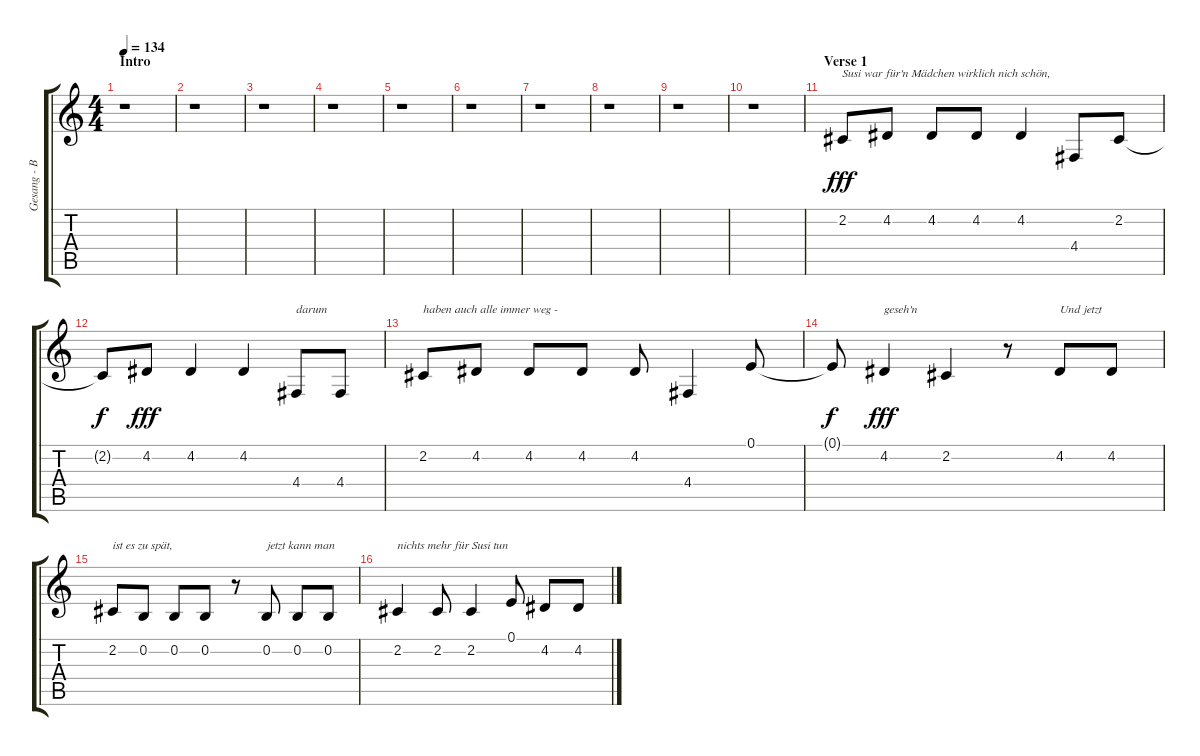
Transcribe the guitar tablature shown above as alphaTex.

\track ("Gesang - Bela B." "Gesang - B") {instrument lead8bassandlead}
\staff {score tabs}
\tuning (E4 B3 G3 D3 A2 E2) {hide}
\ts (4 4)
\section ("" "Intro")
\tempo 134
\clef g2
\ks c
r.1{dy fff instrument lead8bassandlead} |
r.1 |
r.1 |
r.1 |
r.1 |
r.1 |
r.1 |
r.1 |
r.1 |
r.1 |
\section ("" "Verse 1")
2.2.8{txt "Susi war für'n Mädchen wirklich nich schön,"} 4.2.8 4.2.8 4.2.8 4.2.4 4.4.8 2.2.8 |
2.2{t}.8{dy f} 4.2.8{dy fff} 4.2.4 4.2.4 4.4.8{txt "darum"} 4.4.8 |
2.2.8{txt "haben auch alle immer weg -"} 4.2.8 4.2.8 4.2.8 4.2.8 4.4.4 0.1.8 |
0.1{t}.8{dy f} 4.2.4{txt "geseh'n" dy fff} 2.2.4 r.8 4.2.8{txt "Und jetzt"} 4.2.8 |
2.2.8{txt "ist es zu spät, "} 0.2.8 0.2.8 0.2.8 r.8 0.2.8{txt "jetzt kann man"} 0.2.8 0.2.8 |
2.2.4{txt "nichts mehr für Susi tun"} 2.2.8 2.2.4 0.1.8 4.2.8 4.2.8
